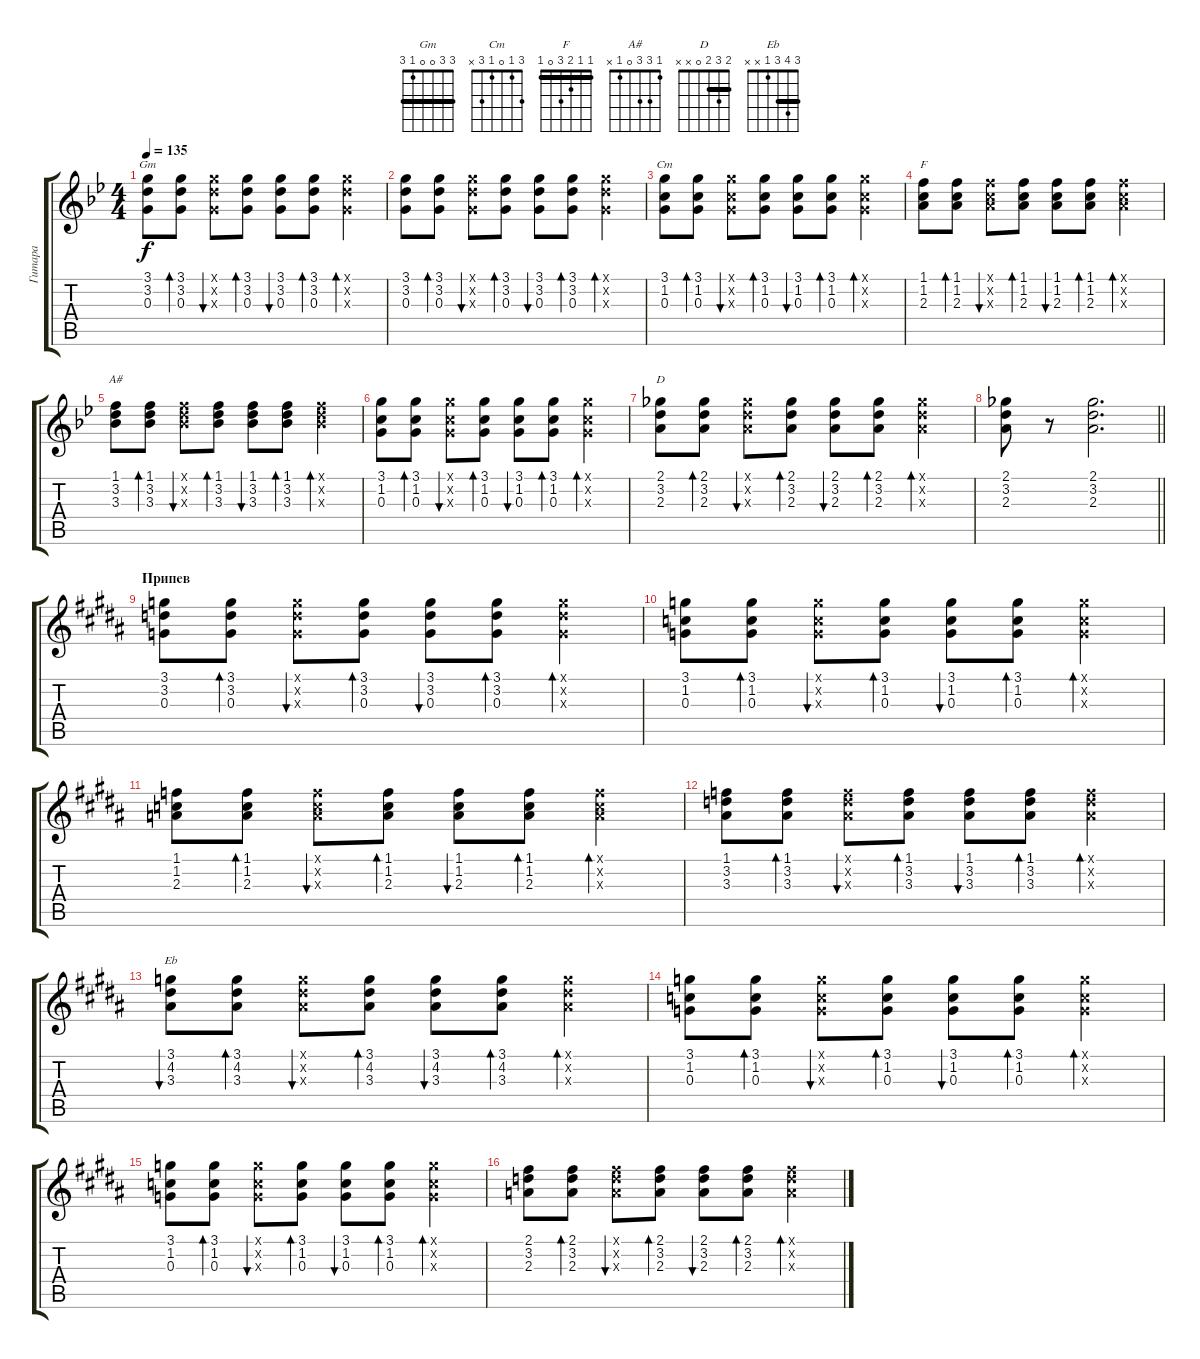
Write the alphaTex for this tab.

\track ("Гитара" "Гитара") {instrument acousticguitarsteel}
\staff {score tabs}
\tuning (E4 B3 G3 D3 A2 E2) {hide}
\chord ("Gm" 3 3 0 0 1 3) {barre 3}
\chord ("Cm" 3 1 0 1 3 x)
\chord ("F" 1 1 2 3 0 1) {barre 1}
\chord ("A#" 1 3 3 0 1 x)
\chord ("D" 2 3 2 0 x x) {barre 2}
\chord ("Eb" 3 4 3 1 x x) {barre 3}
\ts (4 4)
\tempo 135
\clef g2
\ks gminor
(3.1 3.2 0.3).8{ch "Gm" dy f} (3.1 3.2 0.3).8{bd 60} (3.1{x} 3.2{x} 0.3{x}).8{bu 60} (3.1 3.2 0.3).8{bd 60} (3.1 3.2 0.3).8{bu 60} (3.1 3.2 0.3).8{bd 60} (3.1{x} 3.2{x} 0.3{x}).4{bd 60} |
(3.1 3.2 0.3).8 (3.1 3.2 0.3).8{bd 60} (3.1{x} 3.2{x} 0.3{x}).8{bu 60} (3.1 3.2 0.3).8{bd 60} (3.1 3.2 0.3).8{bu 60} (3.1 3.2 0.3).8{bd 60} (3.1{x} 3.2{x} 0.3{x}).4{bd 60} |
(3.1 1.2 0.3).8{ch "Cm"} (3.1 1.2 0.3).8{bd 60} (3.1{x} 1.2{x} 0.3{x}).8{bu 60} (3.1 1.2 0.3).8{bd 60} (3.1 1.2 0.3).8{bu 60} (3.1 1.2 0.3).8{bd 60} (3.1{x} 1.2{x} 0.3{x}).4{bd 60} |
(1.1 1.2 2.3).8{ch "F"} (1.1 1.2 2.3).8{bd 60} (1.1{x} 1.2{x} 2.3{x}).8{bu 60} (1.1 1.2 2.3).8{bd 60} (1.1 1.2 2.3).8{bu 60} (1.1 1.2 2.3).8{bd 60} (1.1{x} 1.2{x} 2.3{x}).4{bd 60} |
(1.1 3.2 3.3).8{ch "A#"} (1.1 3.2 3.3).8{bd 60} (1.1{x} 3.2{x} 3.3{x}).8{bu 60} (1.1 3.2 3.3).8{bd 60} (1.1 3.2 3.3).8{bu 60} (1.1 3.2 3.3).8{bd 60} (1.1{x} 3.2{x} 3.3{x}).4{bd 60} |
(3.1 1.2 0.3).8 (3.1 1.2 0.3).8{bd 60} (3.1{x} 1.2{x} 0.3{x}).8{bu 60} (3.1 1.2 0.3).8{bd 60} (3.1 1.2 0.3).8{bu 60} (3.1 1.2 0.3).8{bd 60} (3.1{x} 1.2{x} 0.3{x}).4{bd 60} |
(2.1 3.2 2.3).8{ch "D"} (2.1 3.2 2.3).8{bd 60} (2.1{x} 3.2{x} 2.3{x}).8{bu 60} (2.1 3.2 2.3).8{bd 60} (2.1 3.2 2.3).8{bu 60} (2.1 3.2 2.3).8{bd 60} (2.1{x} 3.2{x} 2.3{x}).4{bd 60} |
\barLineRight lightlight
(2.1 3.2 2.3).8 r.8 (2.1 3.2 2.3).2{d} |
\section ("" "Припев")
\ks g#minor
(3.1 3.2 0.3).8{volume 11} (3.1 3.2 0.3).8{bd 60} (3.1{x} 3.2{x} 0.3{x}).8{bu 60} (3.1 3.2 0.3).8{bd 60} (3.1 3.2 0.3).8{bu 60} (3.1 3.2 0.3).8{bd 60} (3.1{x} 3.2{x} 0.3{x}).4{bd 60} |
(3.1 1.2 0.3).8 (3.1 1.2 0.3).8{bd 60} (3.1{x} 1.2{x} 0.3{x}).8{bu 60} (3.1 1.2 0.3).8{bd 60} (3.1 1.2 0.3).8{bu 60} (3.1 1.2 0.3).8{bd 60} (3.1{x} 1.2{x} 0.3{x}).4{bd 60} |
(1.1 1.2 2.3).8 (1.1 1.2 2.3).8{bd 60} (1.1{x} 1.2{x} 2.3{x}).8{bu 60} (1.1 1.2 2.3).8{bd 60} (1.1 1.2 2.3).8{bu 60} (1.1 1.2 2.3).8{bd 60} (1.1{x} 1.2{x} 2.3{x}).4{bd 60} |
(1.1 3.2 3.3).8 (1.1 3.2 3.3).8{bd 60} (1.1{x} 3.2{x} 3.3{x}).8{bu 60} (1.1 3.2 3.3).8{bd 60} (1.1 3.2 3.3).8{bu 60} (1.1 3.2 3.3).8{bd 60} (1.1{x} 3.2{x} 3.3{x}).4{bd 60} |
(3.1 4.2 3.3).8{bu 60 ch "Eb"} (3.1 4.2 3.3).8{bd 60} (3.1{x} 4.2{x} 3.3{x}).8{bu 60} (3.1 4.2 3.3).8{bd 60} (3.1 4.2 3.3).8{bu 60} (3.1 4.2 3.3).8{bd 60} (3.1{x} 4.2{x} 3.3{x}).4{bd 60} |
(3.1 1.2 0.3).8 (3.1 1.2 0.3).8{bd 60} (3.1{x} 1.2{x} 0.3{x}).8{bu 60} (3.1 1.2 0.3).8{bd 60} (3.1 1.2 0.3).8{bu 60} (3.1 1.2 0.3).8{bd 60} (3.1{x} 1.2{x} 0.3{x}).4{bd 60} |
(3.1 1.2 0.3).8 (3.1 1.2 0.3).8{bd 60} (3.1{x} 1.2{x} 0.3{x}).8{bu 60} (3.1 1.2 0.3).8{bd 60} (3.1 1.2 0.3).8{bu 60} (3.1 1.2 0.3).8{bd 60} (3.1{x} 1.2{x} 0.3{x}).4{bd 60} |
(2.1 3.2 2.3).8 (2.1 3.2 2.3).8{bd 60} (2.1{x} 3.2{x} 2.3{x}).8{bu 60} (2.1 3.2 2.3).8{bd 60} (2.1 3.2 2.3).8{bu 60} (2.1 3.2 2.3).8{bd 60} (2.1{x} 3.2{x} 2.3{x}).4{bd 60}
